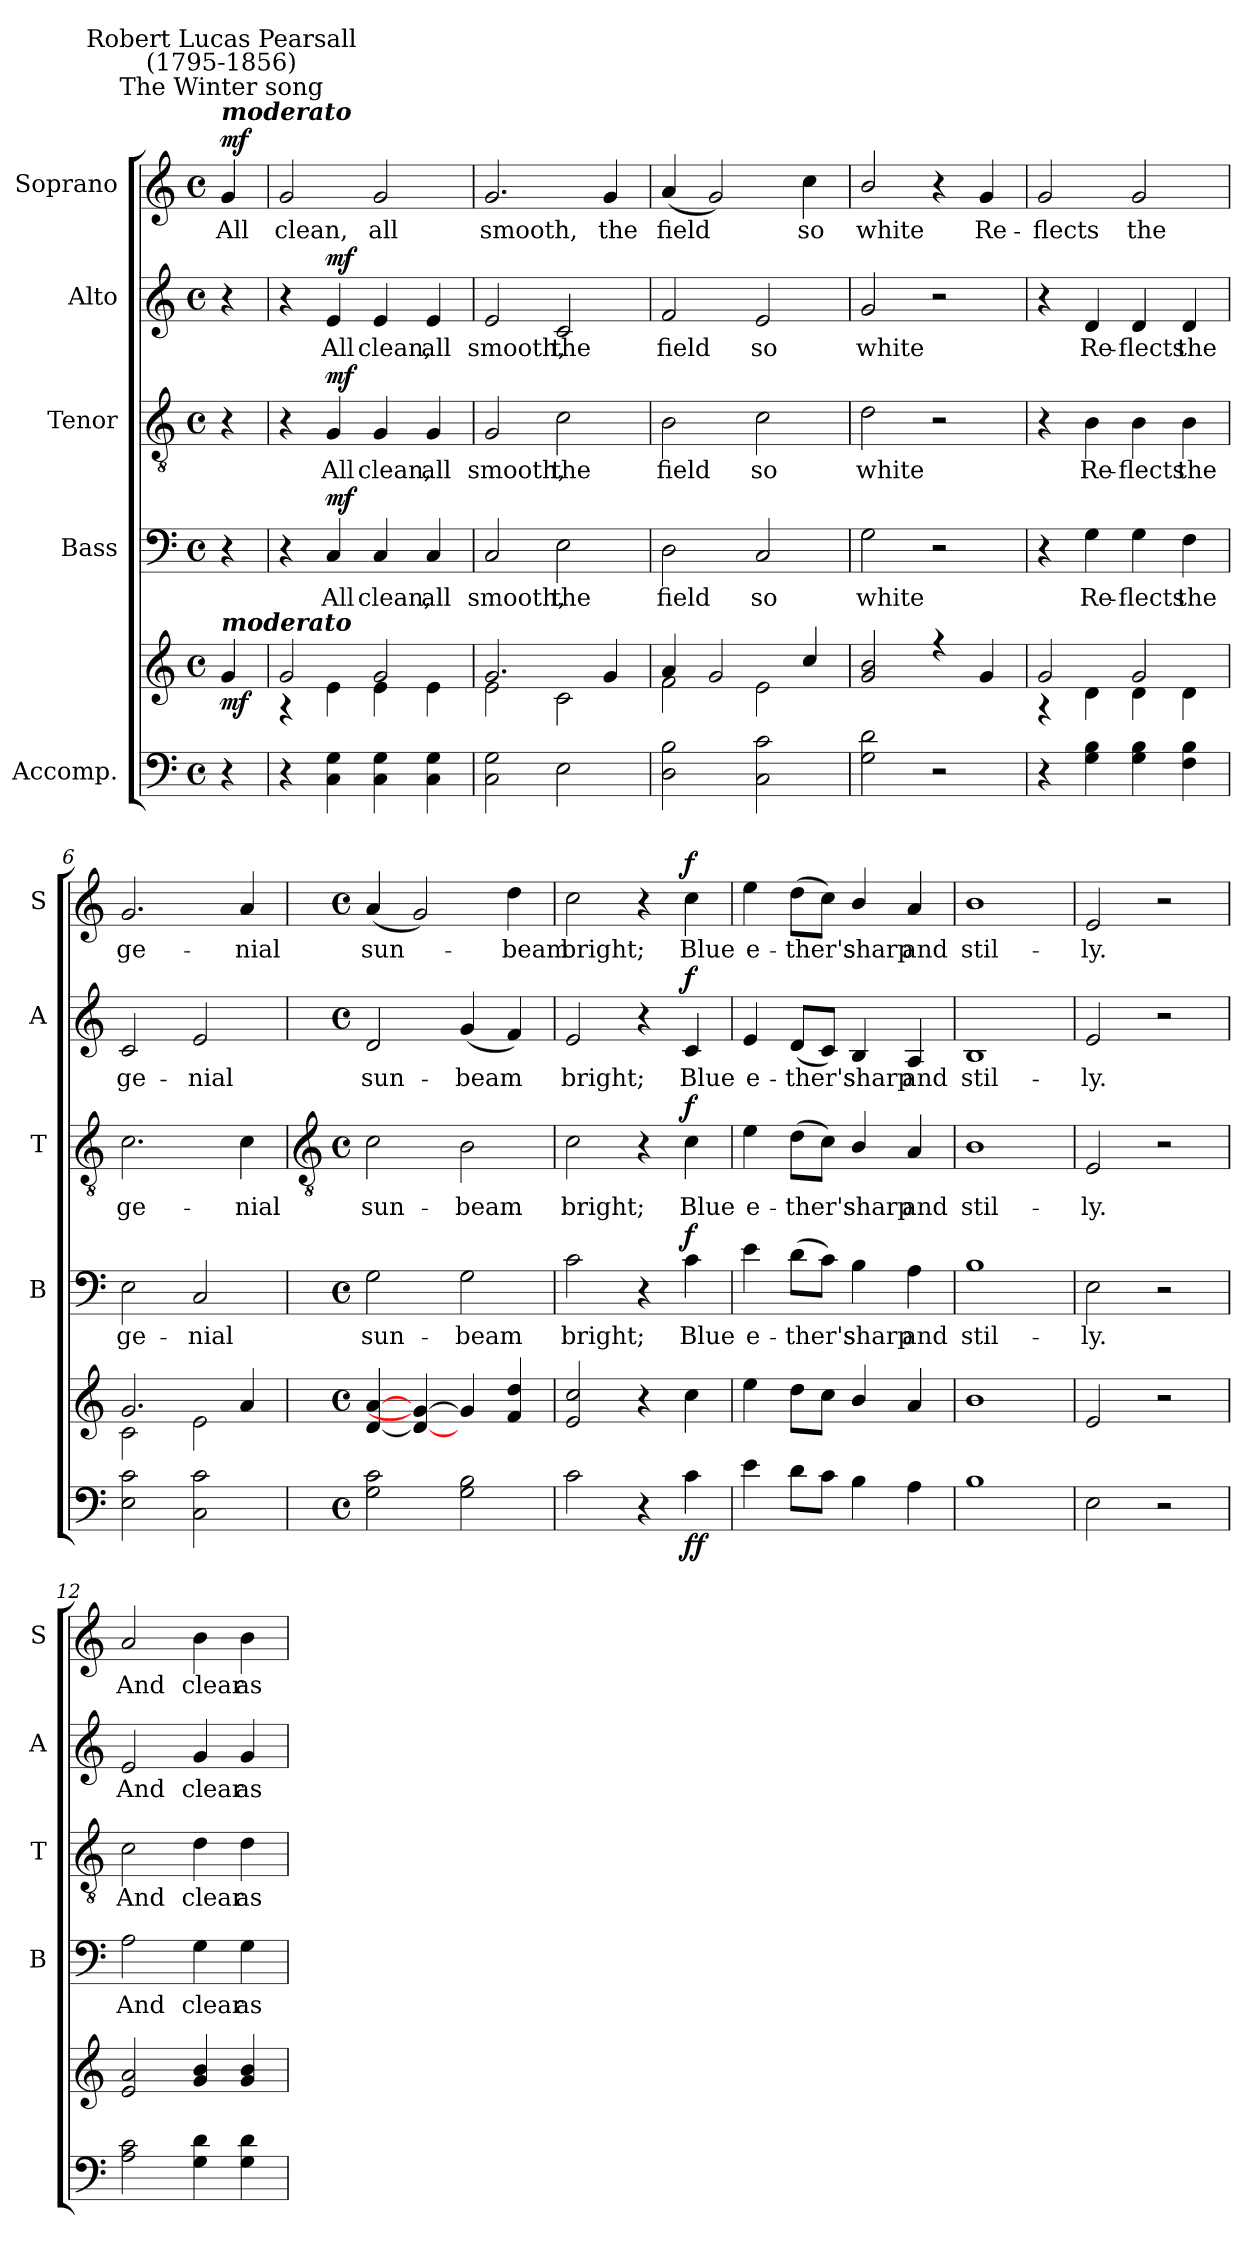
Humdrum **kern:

**kern	**kern	**dynam	**kern	**text	**dynam	**kern	**text	**dynam	**kern	**text	**dynam	**kern	**text	**dynam
*part5	*part5	*part5	*part4	*part4	*part4	*part3	*part3	*part3	*part2	*part2	*part2	*part1	*part1	*part1
*staff6	*staff5	*staff5/6	*staff4	*staff4	*staff4	*staff3	*staff3	*staff3	*staff2	*staff2	*staff2	*staff1	*staff1	*staff1
*I"Accomp.	*	*	*I"Bass	*	*	*I"Tenor	*	*	*I"Alto	*	*	*I"Soprano	*	*
*	*	*	*I'B	*	*	*I'T	*	*	*I'A	*	*	*I'S	*	*
*clefF4	*clefG2	*	*clefF4	*	*	*clefGv2	*	*	*clefG2	*	*	*clefG2	*	*
*k[]	*k[]	*	*k[]	*	*	*k[]	*	*	*k[]	*	*	*k[]	*	*
*C:	*C:	*	*C:	*	*	*C:	*	*	*C:	*	*	*C:	*	*
*M4/4	*M4/4	*	*M4/4	*	*	*M4/4	*	*	*M4/4	*	*	*M4/4	*	*
*met(c)	*met(c)	*	*met(c)	*	*	*met(c)	*	*	*met(c)	*	*	*met(c)	*	*
=	=	=	=	=	=	=	=	=	=	=	=	=	=	=
*	*^	*	*	*	*	*	*	*	*	*	*	*	*	*
!	!	!	!	!	!	!	!	!	!	!	!	!	!LO:TX:a:Bi:t=moderato	!	!
!	!	!	!	!	!	!	!	!	!	!	!	!	!LO:TX:a:cj:t=The Winter song	!	!
!	!	!	!	!	!	!	!	!	!	!	!	!	!LO:TX:a:cj:t=Robert Lucas Pearsall\n(1795-1856)	!	!
!	!LO:TX:a:Bi:t=moderato	!	!	!	!	!	!	!	!	!	!	!	!	!	!
!	!	!	!LO:DY:b	!	!	!	!	!	!	!	!	!	!	!LO:LY:b	!LO:DY:b
4r	4g/	4ryy	mf	4r	.	.	4r	.	.	4r	.	.	4g	All	mf
=1	=1	=1	=1	=1	=1	=1	=1	=1	=1	=1	=1	=1	=1	=1	=1
!	!	!	!	!	!	!	!	!	!	!	!	!	!	!LO:LY:b	!
4r	2g/	4r	.	4r	.	.	4r	.	.	4r	.	.	2g	clean,	.
!	!	!	!LO:DY:b=2	!	!LO:LY:b	!	!	!LO:LY:b	!	!	!LO:LY:b	!	!	!	!
!	!	!	!LO:DY:n=1:b	!	!	!LO:DY:b	!	!	!LO:DY:b	!	!	!LO:DY:b	!	!	!
4C 4G	.	4e\	mf mf	4C	All	mf	4G	All	mf	4e	All	mf	.	.	.
!	!	!	!	!	!LO:LY:b	!	!	!LO:LY:b	!	!	!LO:LY:b	!	!	!LO:LY:b	!
4C 4G	2g/	4e\	.	4C	clean,	.	4G	clean,	.	4e	clean,	.	2g	all	.
!	!	!	!	!	!LO:LY:b	!	!	!LO:LY:b	!	!	!LO:LY:b	!	!	!	!
4C 4G	.	4e\	.	4C	all	.	4G	all	.	4e	all	.	.	.	.
=2	=2	=2	=2	=2	=2	=2	=2	=2	=2	=2	=2	=2	=2	=2	=2
!	!	!	!	!	!LO:LY:b	!	!	!LO:LY:b	!	!	!LO:LY:b	!	!	!LO:LY:b	!
2C 2G	2.g/	2e\	.	2C	smooth,	.	2G	smooth,	.	2e	smooth,	.	2.g	smooth,	.
!	!	!	!	!	!LO:LY:b	!	!	!LO:LY:b	!	!	!LO:LY:b	!	!	!	!
2E	.	2c\	.	2E	the	.	2c	the	.	2c	the	.	.	.	.
!	!	!	!	!	!	!	!	!	!	!	!	!	!	!LO:LY:b	!
.	4g/	.	.	.	.	.	.	.	.	.	.	.	4g	the	.
=3	=3	=3	=3	=3	=3	=3	=3	=3	=3	=3	=3	=3	=3	=3	=3
!	!	!	!	!	!LO:LY:b	!	!	!LO:LY:b	!	!	!LO:LY:b	!	!	!LO:LY:b	!
2D 2B	4a/	2f\	.	2D	field	.	2B	field	.	2f	field	.	(<4a	field	.
.	2g/	.	.	.	.	.	.	.	.	.	.	.	2g)	.	.
!	!	!	!	!	!LO:LY:b	!	!	!LO:LY:b	!	!	!LO:LY:b	!	!	!	!
2C 2c	.	2e\	.	2C	so	.	2c	so	.	2e	so	.	.	.	.
!	!	!	!	!	!	!	!	!	!	!	!	!	!	!LO:LY:b	!
.	4cc/	.	.	.	.	.	.	.	.	.	.	.	4cc	so	.
=4	=4	=4	=4	=4	=4	=4	=4	=4	=4	=4	=4	=4	=4	=4	=4
!	!	!	!	!	!LO:LY:b	!	!	!LO:LY:b	!	!	!LO:LY:b	!	!	!LO:LY:b	!
2G 2d	2g/ 2b/	1ryy	.	2G	white	.	2d	white	.	2g	white	.	2b/	white	.
2r	4r	.	.	2r	.	.	2r	.	.	2r	.	.	4r	.	.
!	!	!	!	!	!	!	!	!	!	!	!	!	!	!LO:LY:b	!
.	4g/	.	.	.	.	.	.	.	.	.	.	.	4g	Re-	.
=5	=5	=5	=5	=5	=5	=5	=5	=5	=5	=5	=5	=5	=5	=5	=5
!	!	!	!	!	!	!	!	!	!	!	!	!	!	!LO:LY:b	!
4r	2g/	4r	.	4r	.	.	4r	.	.	4r	.	.	2g	-flects	.
!	!	!	!	!	!LO:LY:b	!	!	!LO:LY:b	!	!	!LO:LY:b	!	!	!	!
4G 4B	.	4d\	.	4G	Re-	.	4B	Re-	.	4d	Re-	.	.	.	.
!	!	!	!	!	!LO:LY:b	!	!	!LO:LY:b	!	!	!LO:LY:b	!	!	!LO:LY:b	!
4G 4B	2g/	4d\	.	4G	-flects	.	4B	-flects	.	4d	-flects	.	2g	the	.
!	!	!	!	!	!LO:LY:b	!	!	!LO:LY:b	!	!	!LO:LY:b	!	!	!	!
4F 4B	.	4d\	.	4F	the	.	4B	the	.	4d	the	.	.	.	.
=6	=6	=6	=6	=6	=6	=6	=6	=6	=6	=6	=6	=6	=6	=6	=6
!	!	!	!	!	!LO:LY:b	!	!	!LO:LY:b	!	!	!LO:LY:b	!	!	!LO:LY:b	!
2E 2c	2.g/	2c\	.	2E	ge-	.	2.c	ge-	.	2c	ge-	.	2.g	ge-	.
!	!	!	!	!	!LO:LY:b	!	!	!	!	!	!LO:LY:b	!	!	!	!
2C 2c	.	2e\	.	2C	-nial	.	.	.	.	2e	-nial	.	.	.	.
!	!	!	!	!	!	!	!	!LO:LY:b	!	!	!	!	!	!LO:LY:b	!
.	4a/	.	.	.	.	.	4c	-nial	.	.	.	.	4a	-nial	.
*	*v	*v	*	*	*	*	*	*	*	*	*	*	*	*	*
!!LO:LB:g=z
=7	=7	=7	=7	=7	=7	=7	=7	=7	=7	=7	=7	=7	=7	=7
*	*	*	*	*	*	*clefGv2	*	*	*	*	*	*	*	*
*M4/4	*M4/4	*	*M4/4	*	*	*M4/4	*	*	*M4/4	*	*	*M4/4	*	*
*met(c)	*met(c)	*	*met(c)	*	*	*met(c)	*	*	*met(c)	*	*	*met(c)	*	*
!	!	!	!	!LO:LY:b	!	!	!LO:LY:b	!	!	!LO:LY:b	!	!	!LO:LY:b	!
2G 2c	[4d [4a	.	2G	sun-	.	2c	sun-	.	2d	sun-	.	(<4a	sun-	.
.	4d_ 4g_	.	.	.	.	.	.	.	.	.	.	2g)	.	.
!	!	!	!	!LO:LY:b	!	!	!LO:LY:b	!	!	!LO:LY:b	!	!	!	!
2G 2B	4g]	.	2G	-beam	.	2B	-beam	.	(<4g	-beam	.	.	.	.
!	!	!	!	!	!	!	!	!	!	!	!	!	!LO:LY:b	!
.	4f 4dd	.	.	.	.	.	.	.	4f)	.	.	4dd	beam	.
=8	=8	=8	=8	=8	=8	=8	=8	=8	=8	=8	=8	=8	=8	=8
!	!	!	!	!LO:LY:b	!	!	!LO:LY:b	!	!	!LO:LY:b	!	!	!LO:LY:b	!
2c	2e 2cc	.	2c	bright;	.	2c	bright;	.	2e	bright;	.	2cc	bright;	.
4r	4r	.	4r	.	.	4r	.	.	4r	.	.	4r	.	.
!	!	!LO:DY:b=2	!	!LO:LY:b	!	!	!LO:LY:b	!	!	!LO:LY:b	!	!	!LO:LY:b	!
!	!	!LO:DY:n=1:b	!	!	!LO:DY:b	!	!	!LO:DY:b	!	!	!LO:DY:b	!	!	!LO:DY:b
4c	4cc	f f	4c	Blue	f	4c	Blue	f	4c	Blue	f	4cc	Blue	f
=9	=9	=9	=9	=9	=9	=9	=9	=9	=9	=9	=9	=9	=9	=9
!	!	!	!	!LO:LY:b	!	!	!LO:LY:b	!	!	!LO:LY:b	!	!	!LO:LY:b	!
4e	4ee	.	4e	e-	.	4e	e-	.	4e	e-	.	4ee	e-	.
!	!	!	!	!LO:LY:b	!	!	!LO:LY:b	!	!	!LO:LY:b	!	!	!LO:LY:b	!
8dL	8ddL	.	(>8dL	-ther's	.	(>8dL	-ther's	.	(<8dL	-ther's	.	(>8ddL	-ther's	.
8cJ	8ccJ	.	8cJ)	.	.	8cJ)	.	.	8cJ)	.	.	8ccJ)	.	.
!	!	!	!	!LO:LY:b	!	!	!LO:LY:b	!	!	!LO:LY:b	!	!	!LO:LY:b	!
4B	4b/	.	4B	sharp	.	4B/	sharp	.	4B	sharp	.	4b/	sharp	.
!	!	!	!	!LO:LY:b	!	!	!LO:LY:b	!	!	!LO:LY:b	!	!	!LO:LY:b	!
4A	4a	.	4A	and	.	4A	and	.	4A	and	.	4a	and	.
=10	=10	=10	=10	=10	=10	=10	=10	=10	=10	=10	=10	=10	=10	=10
!	!	!	!	!LO:LY:b	!	!	!LO:LY:b	!	!	!LO:LY:b	!	!	!LO:LY:b	!
1B	1b	.	1B	stil-	.	1B	stil-	.	1B	stil-	.	1b	stil-	.
=11	=11	=11	=11	=11	=11	=11	=11	=11	=11	=11	=11	=11	=11	=11
!	!	!	!	!LO:LY:b	!	!	!LO:LY:b	!	!	!LO:LY:b	!	!	!LO:LY:b	!
2E	2e	.	2E	-ly.	.	2E	-ly.	.	2e	-ly.	.	2e	-ly.	.
2r	2r	.	2r	.	.	2r	.	.	2r	.	.	2r	.	.
=12	=12	=12	=12	=12	=12	=12	=12	=12	=12	=12	=12	=12	=12	=12
!	!	!	!	!LO:LY:b	!	!	!LO:LY:b	!	!	!LO:LY:b	!	!	!LO:LY:b	!
2A 2c	2e 2a	.	2A	And	.	2c	And	.	2e	And	.	2a	And	.
!	!	!	!	!LO:LY:b	!	!	!LO:LY:b	!	!	!LO:LY:b	!	!	!LO:LY:b	!
4G 4d	4g 4b	.	4G	clear	.	4d	clear	.	4g	clear	.	4b	clear	.
!	!	!	!	!LO:LY:b	!	!	!LO:LY:b	!	!	!LO:LY:b	!	!	!LO:LY:b	!
4G 4d	4g 4b	.	4G	as	.	4d	as	.	4g	as	.	4b	as	.
=	=	=	=	=	=	=	=	=	=	=	=	=	=	=
*-	*-	*-	*-	*-	*-	*-	*-	*-	*-	*-	*-	*-	*-	*-
